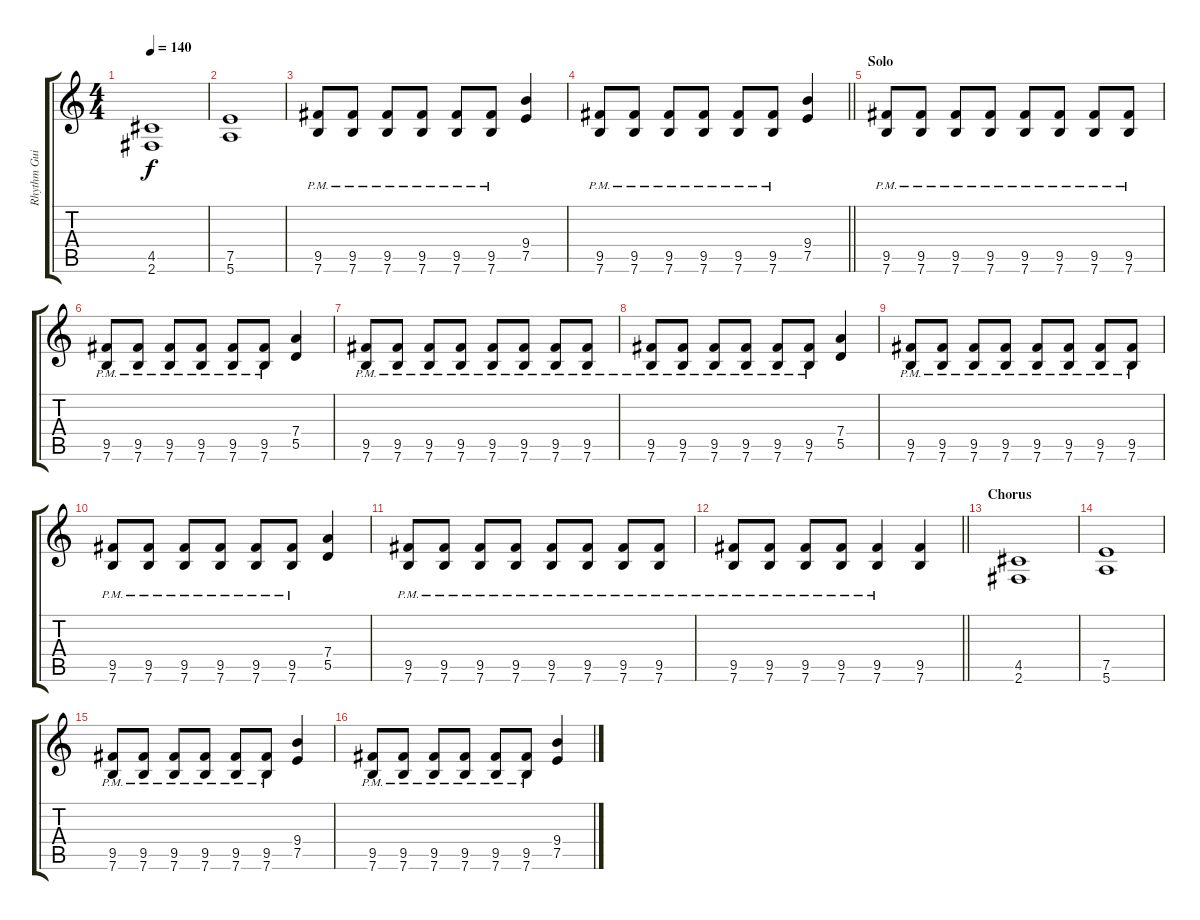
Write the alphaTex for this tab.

\track ("Rhythm Guitar" "Rhythm Gui") {instrument distortionguitar}
\staff {score tabs}
\tuning (E4 B3 G3 D3 A2 E2) {hide}
\ts (4 4)
\tempo 140
\clef g2
\ks c
(4.5 2.6).1{dy f} |
(7.5 5.6).1 |
(9.5{pm} 7.6{pm}).8 (9.5{pm} 7.6{pm}).8 (9.5{pm} 7.6{pm}).8 (9.5{pm} 7.6{pm}).8 (9.5{pm} 7.6{pm}).8 (9.5{pm} 7.6{pm}).8 (9.4 7.5).4 |
\barLineRight lightlight
(9.5{pm} 7.6{pm}).8 (9.5{pm} 7.6{pm}).8 (9.5{pm} 7.6{pm}).8 (9.5{pm} 7.6{pm}).8 (9.5{pm} 7.6{pm}).8 (9.5{pm} 7.6{pm}).8 (9.4 7.5).4 |
\section ("" "Solo")
(9.5{pm} 7.6{pm}).8 (9.5{pm} 7.6{pm}).8 (9.5{pm} 7.6{pm}).8 (9.5{pm} 7.6{pm}).8 (9.5{pm} 7.6{pm}).8 (9.5{pm} 7.6{pm}).8 (9.5{pm} 7.6{pm}).8 (9.5{pm} 7.6{pm}).8 |
(9.5{pm} 7.6{pm}).8 (9.5{pm} 7.6{pm}).8 (9.5{pm} 7.6{pm}).8 (9.5{pm} 7.6{pm}).8 (9.5{pm} 7.6{pm}).8 (9.5{pm} 7.6{pm}).8 (7.4 5.5).4 |
(9.5{pm} 7.6{pm}).8 (9.5{pm} 7.6{pm}).8 (9.5{pm} 7.6{pm}).8 (9.5{pm} 7.6{pm}).8 (9.5{pm} 7.6{pm}).8 (9.5{pm} 7.6{pm}).8 (9.5{pm} 7.6{pm}).8 (9.5{pm} 7.6{pm}).8 |
(9.5{pm} 7.6{pm}).8 (9.5{pm} 7.6{pm}).8 (9.5{pm} 7.6{pm}).8 (9.5{pm} 7.6{pm}).8 (9.5{pm} 7.6{pm}).8 (9.5{pm} 7.6{pm}).8 (7.4 5.5).4 |
(9.5{pm} 7.6{pm}).8 (9.5{pm} 7.6{pm}).8 (9.5{pm} 7.6{pm}).8 (9.5{pm} 7.6{pm}).8 (9.5{pm} 7.6{pm}).8 (9.5{pm} 7.6{pm}).8 (9.5{pm} 7.6{pm}).8 (9.5{pm} 7.6{pm}).8 |
(9.5{pm} 7.6{pm}).8 (9.5{pm} 7.6{pm}).8 (9.5{pm} 7.6{pm}).8 (9.5{pm} 7.6{pm}).8 (9.5{pm} 7.6{pm}).8 (9.5{pm} 7.6{pm}).8 (7.4 5.5).4 |
(9.5{pm} 7.6{pm}).8 (9.5{pm} 7.6{pm}).8 (9.5{pm} 7.6{pm}).8 (9.5{pm} 7.6{pm}).8 (9.5{pm} 7.6{pm}).8 (9.5{pm} 7.6{pm}).8 (9.5{pm} 7.6{pm}).8 (9.5{pm} 7.6{pm}).8 |
\barLineRight lightlight
(9.5{pm} 7.6{pm}).8 (9.5{pm} 7.6{pm}).8 (9.5{pm} 7.6{pm}).8 (9.5{pm} 7.6{pm}).8 (9.5{pm} 7.6{pm}).4 (9.5 7.6).4 |
\section ("" "Chorus")
(4.5 2.6).1 |
(7.5 5.6).1 |
(9.5{pm} 7.6{pm}).8 (9.5{pm} 7.6{pm}).8 (9.5{pm} 7.6{pm}).8 (9.5{pm} 7.6{pm}).8 (9.5{pm} 7.6{pm}).8 (9.5{pm} 7.6{pm}).8 (9.4 7.5).4 |
(9.5{pm} 7.6{pm}).8 (9.5{pm} 7.6{pm}).8 (9.5{pm} 7.6{pm}).8 (9.5{pm} 7.6{pm}).8 (9.5{pm} 7.6{pm}).8 (9.5{pm} 7.6{pm}).8 (9.4 7.5).4
